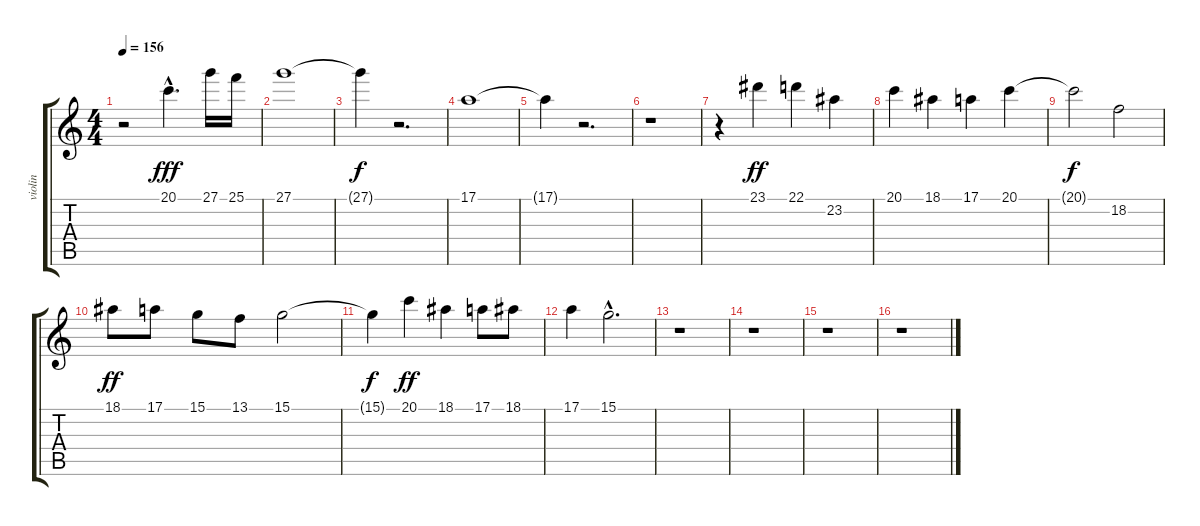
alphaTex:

\track ("violin" "violin") {instrument violin}
\staff {score tabs}
\tuning (E4 B3 G3 D3 A2 E2) {hide}
\ts (4 4)
\tempo 156
\clef g2
\ks c
r.2{dy f} 20.1{hac}.4{d dy fff} 27.1.16 25.1.16 |
27.1.1 |
27.1{t}.4{dy f} r.2{d} |
17.1.1 |
17.1{t}.4 r.2{d} |
r.1 |
r.4 23.1.4{dy ff} 22.1.4 23.2.4 |
20.1.4 18.1.4 17.1.4 20.1.4 |
20.1{t}.2{dy f} 18.2.2 |
18.1.8{dy ff} 17.1.8 15.1.8 13.1.8 15.1.2 |
15.1{t}.4{dy f} 20.1.4{dy ff} 18.1.4 17.1.8 18.1.8 |
17.1.4 15.1{hac}.2{d} |
r.1 |
r.1 |
r.1 |
r.1
